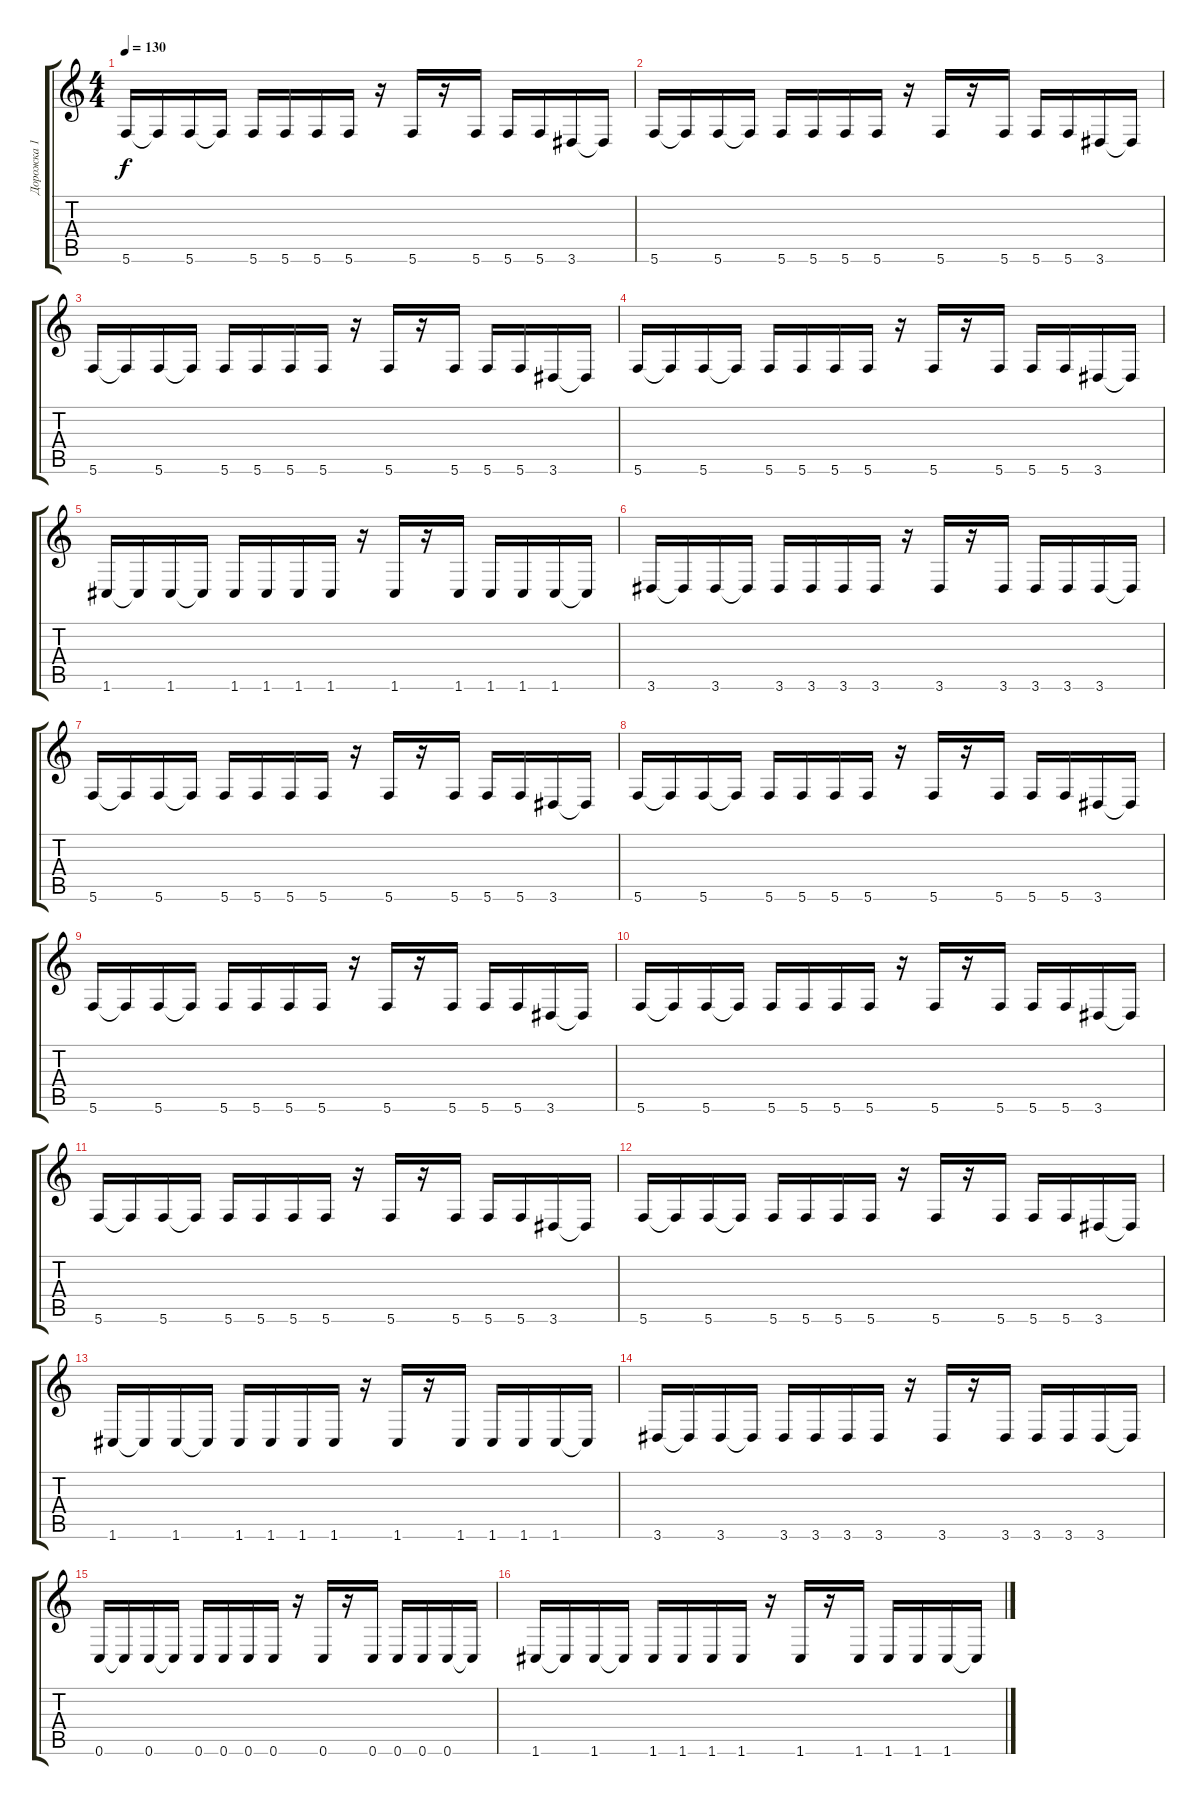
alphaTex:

\track ("Дорожка 1" "Дорожка 1") {instrument overdrivenguitar}
\staff {score tabs}
\tuning (D4 A3 F3 C3 G2 C2) {hide}
\ts (4 4)
\tempo 130
\clef g2
\ks c
5.6.16{dy f instrument overdrivenguitar} 5.6{t}.16 5.6.16 5.6{t}.16 5.6.16 5.6.16 5.6.16 5.6.16 r.16 5.6.16 r.16 5.6.16 5.6.16 5.6.16 3.6.16 3.6{t}.16 |
5.6.16 5.6{t}.16 5.6.16 5.6{t}.16 5.6.16 5.6.16 5.6.16 5.6.16 r.16 5.6.16 r.16 5.6.16 5.6.16 5.6.16 3.6.16 3.6{t}.16 |
5.6.16 5.6{t}.16 5.6.16 5.6{t}.16 5.6.16 5.6.16 5.6.16 5.6.16 r.16 5.6.16 r.16 5.6.16 5.6.16 5.6.16 3.6.16 3.6{t}.16 |
5.6.16 5.6{t}.16 5.6.16 5.6{t}.16 5.6.16 5.6.16 5.6.16 5.6.16 r.16 5.6.16 r.16 5.6.16 5.6.16 5.6.16 3.6.16 3.6{t}.16 |
1.6.16 1.6{t}.16 1.6.16 1.6{t}.16 1.6.16 1.6.16 1.6.16 1.6.16 r.16 1.6.16 r.16 1.6.16 1.6.16 1.6.16 1.6.16 1.6{t}.16 |
3.6.16 3.6{t}.16 3.6.16 3.6{t}.16 3.6.16 3.6.16 3.6.16 3.6.16 r.16 3.6.16 r.16 3.6.16 3.6.16 3.6.16 3.6.16 3.6{t}.16 |
5.6.16 5.6{t}.16 5.6.16 5.6{t}.16 5.6.16 5.6.16 5.6.16 5.6.16 r.16 5.6.16 r.16 5.6.16 5.6.16 5.6.16 3.6.16 3.6{t}.16 |
5.6.16 5.6{t}.16 5.6.16 5.6{t}.16 5.6.16 5.6.16 5.6.16 5.6.16 r.16 5.6.16 r.16 5.6.16 5.6.16 5.6.16 3.6.16 3.6{t}.16 |
5.6.16 5.6{t}.16 5.6.16 5.6{t}.16 5.6.16 5.6.16 5.6.16 5.6.16 r.16 5.6.16 r.16 5.6.16 5.6.16 5.6.16 3.6.16 3.6{t}.16 |
5.6.16 5.6{t}.16 5.6.16 5.6{t}.16 5.6.16 5.6.16 5.6.16 5.6.16 r.16 5.6.16 r.16 5.6.16 5.6.16 5.6.16 3.6.16 3.6{t}.16 |
5.6.16 5.6{t}.16 5.6.16 5.6{t}.16 5.6.16 5.6.16 5.6.16 5.6.16 r.16 5.6.16 r.16 5.6.16 5.6.16 5.6.16 3.6.16 3.6{t}.16 |
5.6.16 5.6{t}.16 5.6.16 5.6{t}.16 5.6.16 5.6.16 5.6.16 5.6.16 r.16 5.6.16 r.16 5.6.16 5.6.16 5.6.16 3.6.16 3.6{t}.16 |
1.6.16 1.6{t}.16 1.6.16 1.6{t}.16 1.6.16 1.6.16 1.6.16 1.6.16 r.16 1.6.16 r.16 1.6.16 1.6.16 1.6.16 1.6.16 1.6{t}.16 |
3.6.16 3.6{t}.16 3.6.16 3.6{t}.16 3.6.16 3.6.16 3.6.16 3.6.16 r.16 3.6.16 r.16 3.6.16 3.6.16 3.6.16 3.6.16 3.6{t}.16 |
0.6.16 0.6{t}.16 0.6.16 0.6{t}.16 0.6.16 0.6.16 0.6.16 0.6.16 r.16 0.6.16 r.16 0.6.16 0.6.16 0.6.16 0.6.16 0.6{t}.16 |
1.6.16 1.6{t}.16 1.6.16 1.6{t}.16 1.6.16 1.6.16 1.6.16 1.6.16 r.16 1.6.16 r.16 1.6.16 1.6.16 1.6.16 1.6.16 1.6{t}.16
